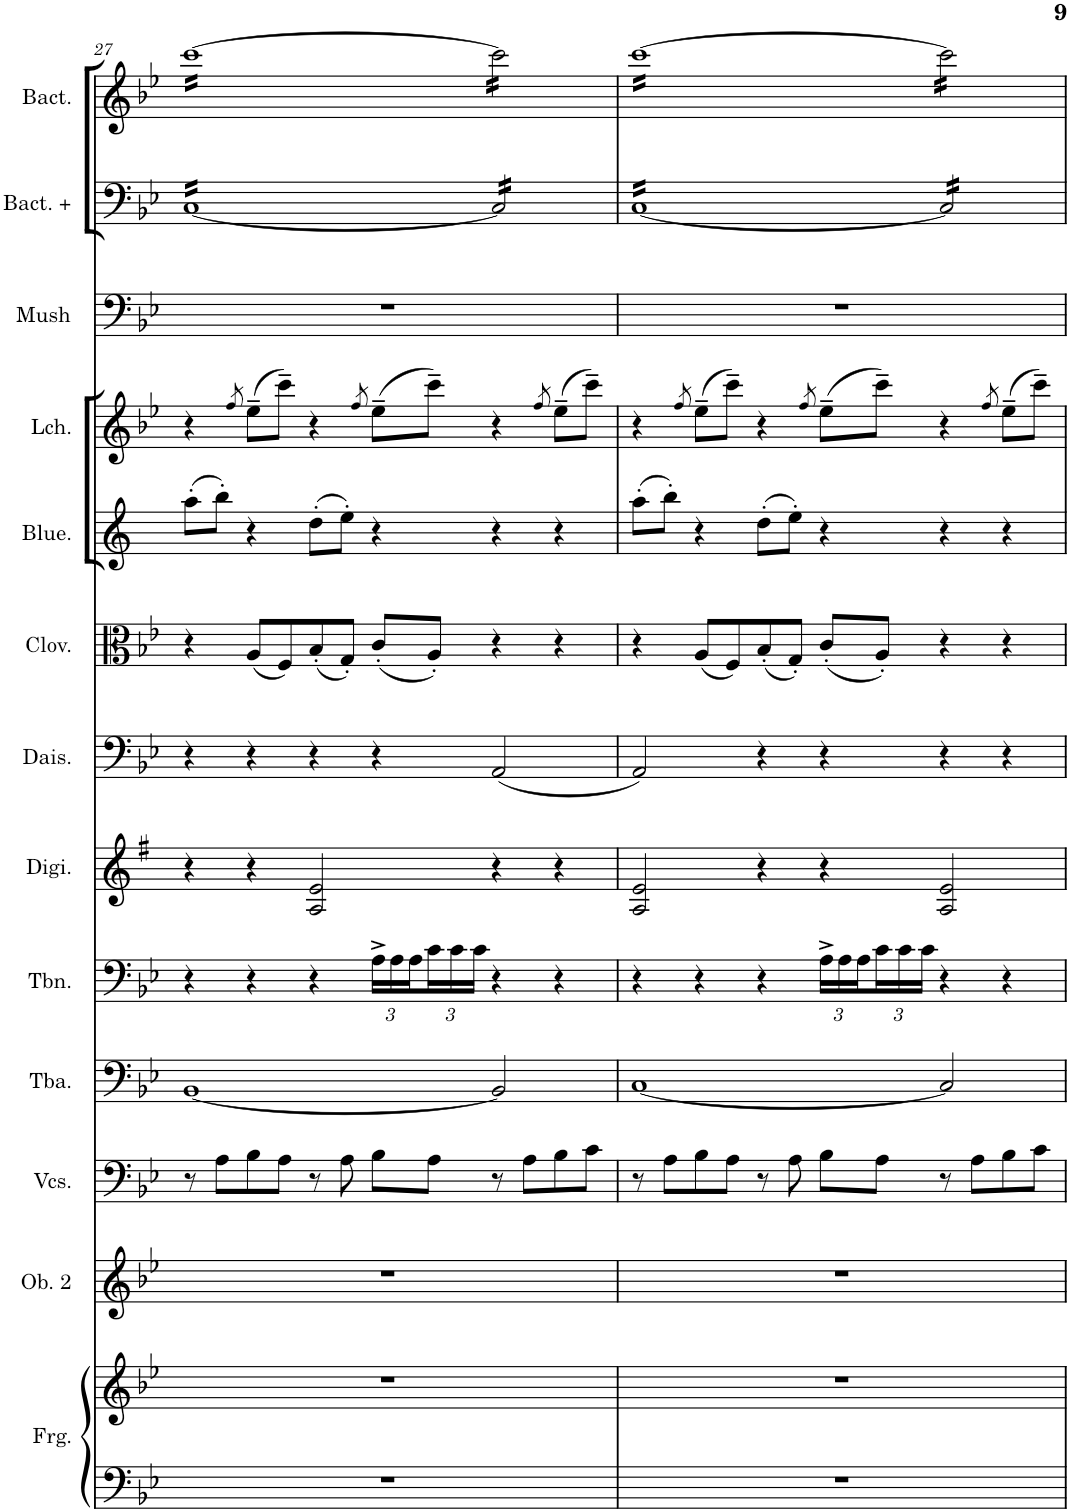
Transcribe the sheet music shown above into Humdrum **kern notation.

**kern	**kern	**kern	**kern	**kern	**kern	**kern	**kern	**kern	**kern	**kern	**kern	**kern	**kern
*part11	*part11	*part10	*part9	*part8	*part7	*part6	*part5	*part4	*part3	*part3	*part2	*part1	*part1
*staff14	*staff13	*staff12	*staff11	*staff10	*staff9	*staff8	*staff7	*staff6	*staff5	*staff4	*staff3	*staff2	*staff1
*I"Frogs	*	*I"Oboe 2	*I"Violoncellos	*I"Tuba	*I"Trombone	*I"Digitalis	*I"Daisies	*I"Clover	*I"Lichen	*	*I"Mushrooms	*I"Bacteria	*
*I'Frg.	*	*I'Ob. 2	*I'Vcs.	*I'Tba.	*I'Tbn.	*I'Digi.	*I'Dais.	*I'Clov.	*I'Lch.	*	*I'Mush	*I'Bact.	*
!!LO:PB:g=z
*clefF4	*clefG2	*clefG2	*clefF4	*clefF4	*clefF4	*clefG2	*clefF4	*clefC3	*clefG2	*clefG2	*clefF4	*clefF4	*clefG2
*	*	*	*	*	*	*Trd5c9	*	*	*Trd1c2	*	*	*	*
*k[b-e-]	*k[b-e-]	*k[b-e-]	*k[b-e-]	*k[b-e-]	*k[b-e-]	*k[f#]	*k[b-e-]	*k[b-e-]	*k[]	*k[b-e-]	*k[b-e-]	*k[b-e-]	*k[b-e-]
*M6/4	*M6/4	*M6/4	*M6/4	*M6/4	*M6/4	*M6/4	*M6/4	*M6/4	*M6/4	*M6/4	*M6/4	*M6/4	*M6/4
=27	=27	=27	=27	=27	=27	=27	=27	=27	=27	=27	=27	=27	=27
*	*	*	*	*	*	*	*	*	*	*	*	*tremolo	*
*	*	*	*	*	*	*	*	*	*	*	*	*	*tremolo
1.r	1.r	1.r	8r	[1BB-	4r	4r	4r	4r	(8aa'\L	4r	1.r	[16CLL	[16cccLL
.	.	.	.	.	.	.	.	.	.	.	.	16C	16ccc
.	.	.	8A\L	.	.	.	.	.	8bb'\J)	.	.	16C	16ccc
.	.	.	.	.	.	.	.	.	.	.	.	16C	16ccc
.	.	.	.	.	.	.	.	.	.	8qff/	.	.	.
.	.	.	8B-\	.	4r	4r	4r	(8A/L	4r	(8ee-~\L	.	16C	16ccc
.	.	.	.	.	.	.	.	.	.	.	.	16C	16ccc
.	.	.	8A\J	.	.	.	.	8F/)	.	8ccc~\J)	.	16C	16ccc
.	.	.	.	.	.	.	.	.	.	.	.	16C	16ccc
.	.	.	8r	.	4r	2A/ 2e/	4r	(8B-'/	(8dd'\L	4r	.	16C	16ccc
.	.	.	.	.	.	.	.	.	.	.	.	16C	16ccc
.	.	.	8A\	.	.	.	.	8G'/J)	8ee'\J)	.	.	16C	16ccc
.	.	.	.	.	.	.	.	.	.	.	.	16C	16ccc
.	.	.	.	.	.	.	.	.	.	8qff/	.	.	.
*	*	*	*	*	*Xbrackettup	*	*	*	*	*	*	*	*
.	.	.	8B-\L	.	24A^\LL	.	4r	(8c'/L	4r	(8ee-~\L	.	16C	16ccc
.	.	.	.	.	24A\	.	.	.	.	.	.	.	.
.	.	.	.	.	.	.	.	.	.	.	.	16C	16ccc
.	.	.	.	.	24A\	.	.	.	.	.	.	.	.
.	.	.	8A\J	.	24c\	.	.	8A'/J)	.	8ccc~\J)	.	16C	16ccc
.	.	.	.	.	24c\	.	.	.	.	.	.	.	.
.	.	.	.	.	.	.	.	.	.	.	.	16CJJ	16cccJJ
.	.	.	.	.	24c\JJ	.	.	.	.	.	.	.	.
.	.	.	8r	2BB-/]	4r	4r	(2AA/	4r	4r	4r	.	16C/]LL	16ccc\]LL
.	.	.	.	.	.	.	.	.	.	.	.	16C/	16ccc\
.	.	.	8A\L	.	.	.	.	.	.	.	.	16C/	16ccc\
.	.	.	.	.	.	.	.	.	.	.	.	16C/	16ccc\
.	.	.	.	.	.	.	.	.	.	8qff/	.	.	.
.	.	.	8B-\	.	4r	4r	.	4r	4r	(8ee-~\L	.	16C/	16ccc\
.	.	.	.	.	.	.	.	.	.	.	.	16C/	16ccc\
.	.	.	8c\J	.	.	.	.	.	.	8ccc~\J)	.	16C/	16ccc\
.	.	.	.	.	.	.	.	.	.	.	.	16C/JJ	16ccc\JJ
=28	=28	=28	=28	=28	=28	=28	=28	=28	=28	=28	=28	=28	=28
1.r	1.r	1.r	8r	[1C	4r	2A/ 2e/	2AA/)	4r	(8aa'\L	4r	1.r	[16CLL	[16cccLL
.	.	.	.	.	.	.	.	.	.	.	.	16C	16ccc
.	.	.	8A\L	.	.	.	.	.	8bb'\J)	.	.	16C	16ccc
.	.	.	.	.	.	.	.	.	.	.	.	16C	16ccc
.	.	.	.	.	.	.	.	.	.	8qff/	.	.	.
.	.	.	8B-\	.	4r	.	.	(8A/L	4r	(8ee-~\L	.	16C	16ccc
.	.	.	.	.	.	.	.	.	.	.	.	16C	16ccc
.	.	.	8A\J	.	.	.	.	8F/)	.	8ccc~\J)	.	16C	16ccc
.	.	.	.	.	.	.	.	.	.	.	.	16C	16ccc
.	.	.	8r	.	4r	4r	4r	(8B-'/	(8dd'\L	4r	.	16C	16ccc
.	.	.	.	.	.	.	.	.	.	.	.	16C	16ccc
.	.	.	8A\	.	.	.	.	8G'/J)	8ee'\J)	.	.	16C	16ccc
.	.	.	.	.	.	.	.	.	.	.	.	16C	16ccc
.	.	.	.	.	.	.	.	.	.	8qff/	.	.	.
.	.	.	8B-\L	.	24A^\LL	4r	4r	(8c'/L	4r	(8ee-~\L	.	16C	16ccc
.	.	.	.	.	24A\	.	.	.	.	.	.	.	.
.	.	.	.	.	.	.	.	.	.	.	.	16C	16ccc
.	.	.	.	.	24A\	.	.	.	.	.	.	.	.
.	.	.	8A\J	.	24c\	.	.	8A'/J)	.	8ccc~\J)	.	16C	16ccc
.	.	.	.	.	24c\	.	.	.	.	.	.	.	.
.	.	.	.	.	.	.	.	.	.	.	.	16CJJ	16cccJJ
.	.	.	.	.	24c\JJ	.	.	.	.	.	.	.	.
.	.	.	8r	2C/]	4r	2A/ 2e/	4r	4r	4r	4r	.	16C/]LL	16ccc\]LL
.	.	.	.	.	.	.	.	.	.	.	.	16C/	16ccc\
.	.	.	8A\L	.	.	.	.	.	.	.	.	16C/	16ccc\
.	.	.	.	.	.	.	.	.	.	.	.	16C/	16ccc\
.	.	.	.	.	.	.	.	.	.	8qff/	.	.	.
.	.	.	8B-\	.	4r	.	4r	4r	4r	(8ee-~\L	.	16C/	16ccc\
.	.	.	.	.	.	.	.	.	.	.	.	16C/	16ccc\
.	.	.	8c\J	.	.	.	.	.	.	8ccc~\J)	.	16C/	16ccc\
.	.	.	.	.	.	.	.	.	.	.	.	16C/JJ	16ccc\JJ
*	*	*	*	*	*	*	*	*	*	*	*	*	*Xtremolo
*	*	*	*	*	*	*	*	*	*	*	*	*Xtremolo	*
=	=	=	=	=	=	=	=	=	=	=	=	=	=
*-	*-	*-	*-	*-	*-	*-	*-	*-	*-	*-	*-	*-	*-
